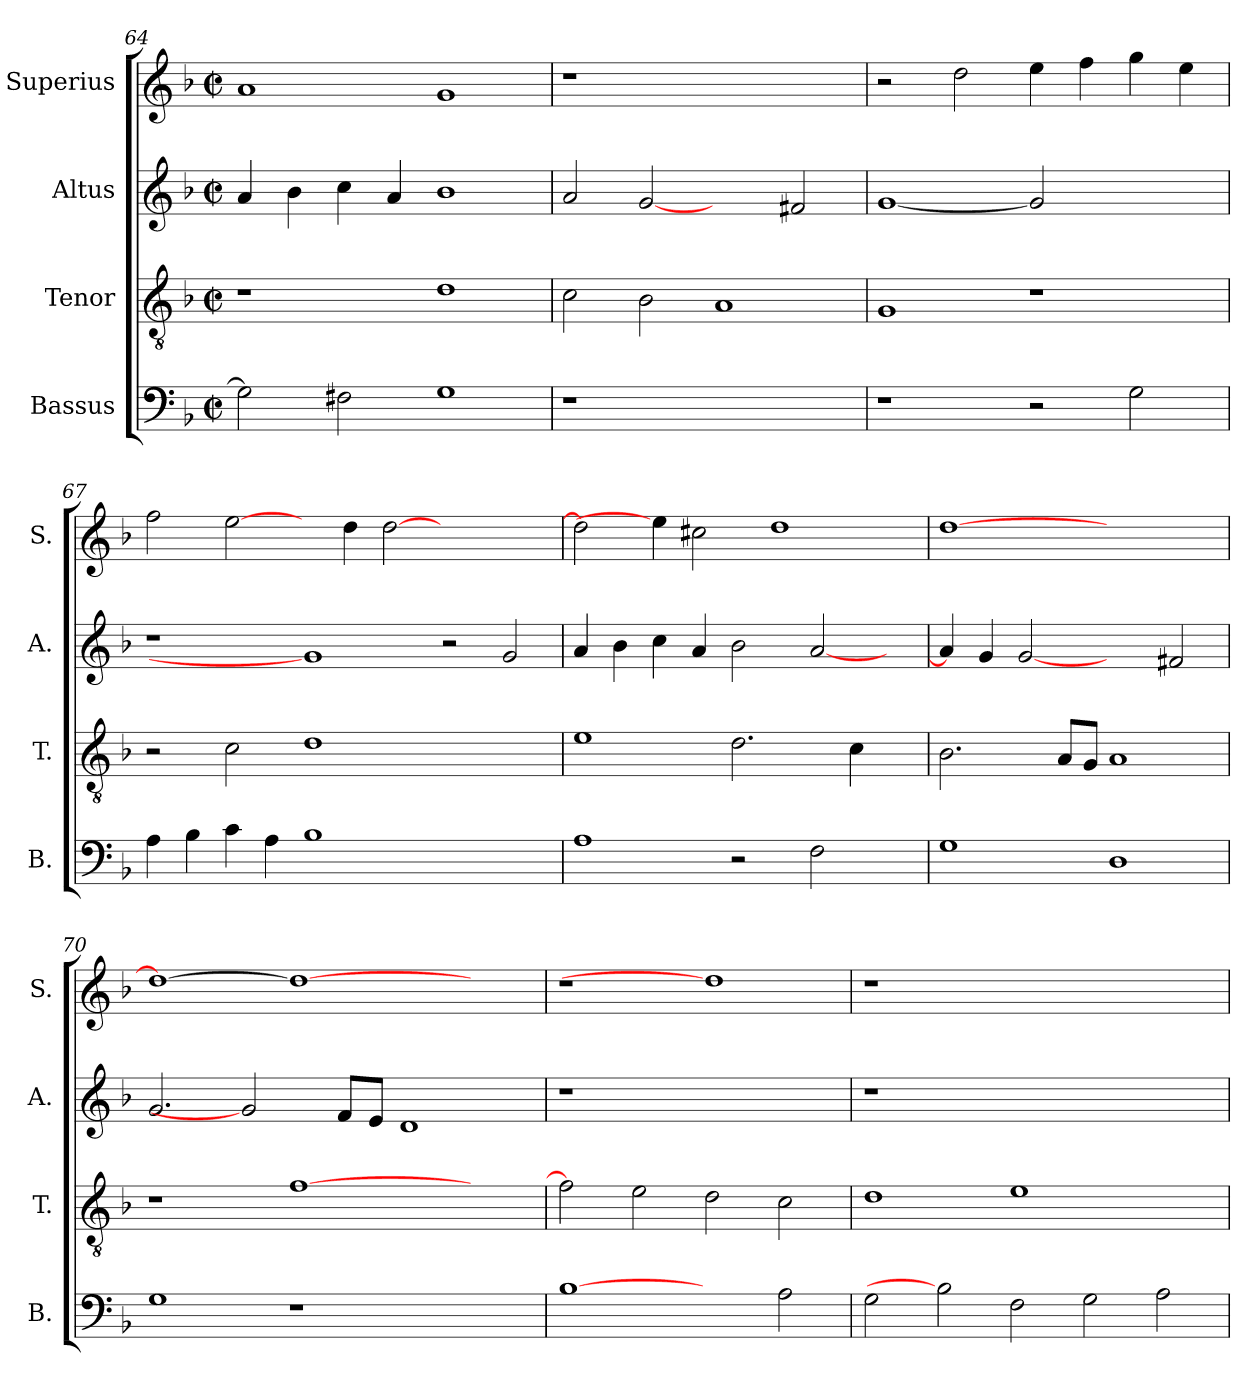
**kern	**kern	**kern	**kern
*part4	*part3	*part2	*part1
*staff4	*staff3	*staff2	*staff1
*I"Bassus	*I"Tenor	*I"Altus	*I"Superius
*I'B.	*I'T.	*I'A.	*I'S.
*clefF4	*clefGv2	*clefG2	*clefG2
*	*ITrd7c12	*	*
*k[b-]	*k[b-]	*k[b-]	*k[b-]
*F:	*F:	*F:	*F:
*M2/2	*M2/2	*M2/2	*M2/2
*met(c|)	*met(c|)	*met(c|)	*met(c|)
=64	=64	=64	=64
2Gi\]	1r	4ai/	1ai
.	.	4b-i\	.
2F#Xi\	.	4cci\	.
.	.	4ai/	.
1Gi	1Di	1b-i	1gi
!!LO:LB:g=z
=65	=65	=65	=65
!LO:N:vis=1	!	!	!LO:N:vis=1
1r	2Ci\	2ai/	1r
.	2BB-i\	[2gi	.
1ryy	1AAi	2ryy	1ryy
.	.	2f#Xi/	.
=66	=66	=66	=66
1r	1GGi	[1gi	2r
.	.	.	2ddi\
2r	1r	2gi]	4eei\
.	.	.	4ffi\
2Gi\	.	2ryy	4ggi\
.	.	.	4eei\
=67	=67	=67	=67
4Ai\	2r	1r	2ffi\
4B-i\	.	.	.
4ci\	2Ci\	.	[2eei\
4Ai\	.	.	.
1B-i	1Di	1gi]	4ryy
.	.	.	4ddi\
.	.	.	[>2ddi\
1ryy	1ryy	2r	1ryy
.	.	2gi/	.
=68	=68	=68	=68
1Ai	1Ei	4ai/	2ddi\]
.	.	4b-i\	.
.	.	4cci\	4eei\]
.	.	4ai/	2cc#Xi\
2r	2.Di\	2b-i\	.
.	.	.	1ddi
2Fi\	.	[<2ai/	.
.	4Ci\	.	.
4ryy	4ryy	4ryy	.
=69	=69	=69	=69
1Gi	2.BB-i\	4ai/]	[>1ddi
.	.	4gi/	.
.	.	[2gi	.
.	8AAi/L	.	.
.	8GGi/J	.	.
1Di	1AAi	2ryy	1ryy
.	.	2f#Xi/	.
!!LO:PB:g=z
=70	=70	=70	=70
1Gi	1r	2.gi/	1ddi_>
.	.	2gi]	.
1r	[>1Fi	.	1ddi_
.	.	8fi/L	.
.	.	8ei/J	.
.	.	1di	.
2ryy	2ryy	.	2ryy
=71	=71	=71	=71
!	!	!LO:N:vis=1	!LO:N:vis=1
[1B-i	2Fi\]	1r	1r
.	2Ei\	.	.
2ryy	2Di\	1ryy	1ddi]
2Ai\	2Ci\	.	.
=72	=72	=72	=72
!	!	!LO:N:vis=1	!LO:N:vis=1
2Gi\	1Di	1r	1r
2B-i]	.	.	.
2Fi\	1Ei	1.ryy	1.ryy
2Gi\	.	.	.
2Ai\	2ryy	.	.
=	=	=	=
*-	*-	*-	*-
